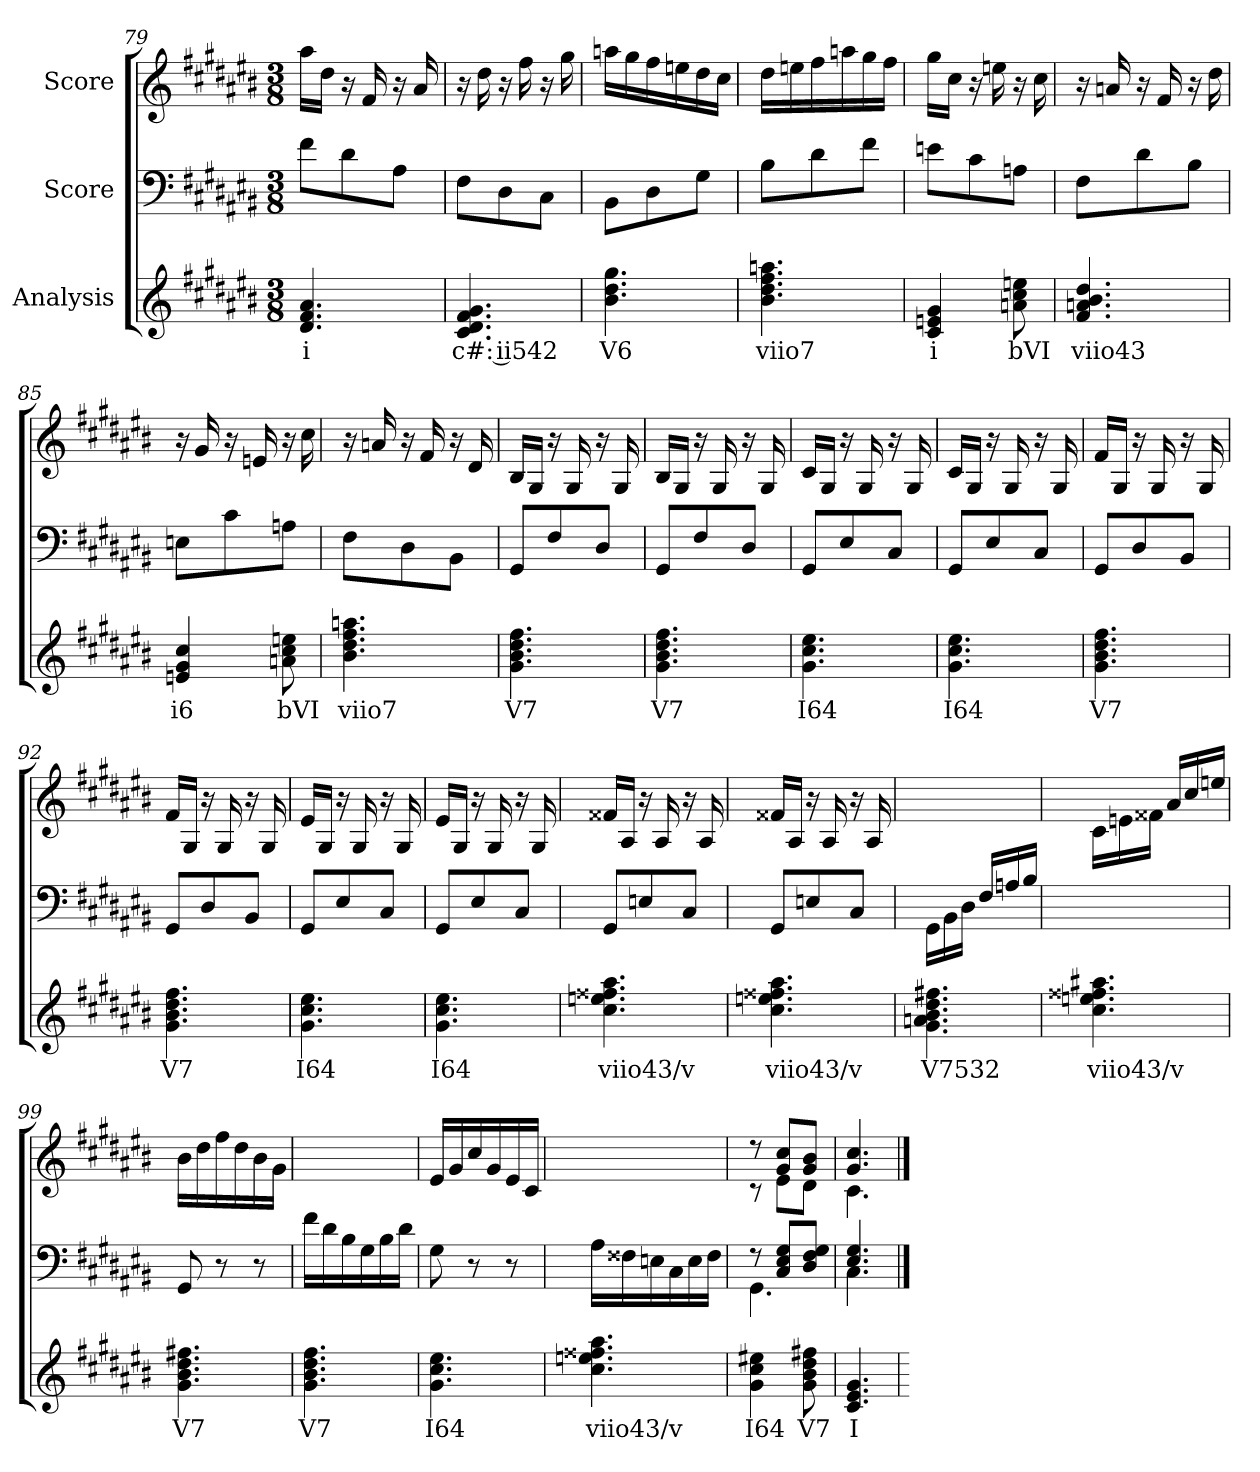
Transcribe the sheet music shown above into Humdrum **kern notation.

**kern	**text	**kern	**kern
*part3	*part3	*part2	*part1
*staff3	*staff3	*staff2	*staff1
*I"Analysis	*	*I"Score	*I"Score
*	*	*clefF4	*clefG2
*k[f#c#g#d#a#e#b#]	*	*k[f#c#g#d#a#e#b#]	*k[f#c#g#d#a#e#b#]
*M3/8	*	*M3/8	*M3/8
=79	=79	=79	=79
4.d# 4.f# 4.a#	i	8f#\L	16aa#\LL
.	.	.	16dd#\JJ
.	.	8d#\	16r
.	.	.	16f#/
.	.	8A#\J	16r
.	.	.	16a#/
!!LO:LB:g=z
=80	=80	=80	=80
4.c# 4.d# 4.f# 4.g#	c#: ii542	8F#\L	16r
.	.	.	16dd#\
.	.	8D#\	16r
.	.	.	16ff#\
.	.	8C#\J	16r
.	.	.	16gg#\
=81	=81	=81	=81
4.b# 4.dd# 4.gg#	V6	8BB#\L	16aan\LL
.	.	.	16gg#\
.	.	8D#\	16ff#\
.	.	.	16een\
.	.	8G#\J	16dd#\
.	.	.	16cc#\JJ
=82	=82	=82	=82
4.b# 4.dd# 4.ff# 4.aan	viio7	8B#\L	16dd#\LL
.	.	.	16een\
.	.	8d#\	16ff#\
.	.	.	16aan\
.	.	8f#\J	16gg#\
.	.	.	16ff#\JJ
=83	=83	=83	=83
4c# 4en 4g#	i	8en\L	16gg#\LL
.	.	.	16cc#\JJ
.	.	8c#\	16r
.	.	.	16een\
8an 8cc# 8een	bVI	8An\J	16r
.	.	.	16cc#\
=84	=84	=84	=84
4.f# 4.an 4.b# 4.dd#	viio43	8F#\L	16r
.	.	.	16an/
.	.	8d#\	16r
.	.	.	16f#/
.	.	8B#\J	16r
.	.	.	16dd#\
!!LO:PB:g=z
=85	=85	=85	=85
4en 4g# 4cc#	i6	8En\L	16r
.	.	.	16g#/
.	.	8c#\	16r
.	.	.	16en/
8an 8cc# 8een	bVI	8An\J	16r
.	.	.	16cc#\
=86	=86	=86	=86
4.b# 4.dd# 4.ff# 4.aan	viio7	8F#\L	16r
.	.	.	16an/
.	.	8D#\	16r
.	.	.	16f#/
.	.	8BB#\J	16r
.	.	.	16d#/
=87	=87	=87	=87
4.g# 4.b# 4.dd# 4.ff#	V7	8GG#/L	16B#/LL
.	.	.	16G#/JJ
.	.	8F#/	16r
.	.	.	16G#/
.	.	8D#/J	16r
.	.	.	16G#/
=88	=88	=88	=88
4.g# 4.b# 4.dd# 4.ff#	V7	8GG#/L	16B#/LL
.	.	.	16G#/JJ
.	.	8F#/	16r
.	.	.	16G#/
.	.	8D#/J	16r
.	.	.	16G#/
=89	=89	=89	=89
4.g# 4.cc# 4.ee#	I64	8GG#/L	16c#/LL
.	.	.	16G#/JJ
.	.	8E#/	16r
.	.	.	16G#/
.	.	8C#/J	16r
.	.	.	16G#/
!!LO:LB:g=z
=90	=90	=90	=90
4.g# 4.cc# 4.ee#	I64	8GG#/L	16c#/LL
.	.	.	16G#/JJ
.	.	8E#/	16r
.	.	.	16G#/
.	.	8C#/J	16r
.	.	.	16G#/
=91	=91	=91	=91
4.g# 4.b# 4.dd# 4.ff#	V7	8GG#/L	16f#/LL
.	.	.	16G#/JJ
.	.	8D#/	16r
.	.	.	16G#/
.	.	8BB#/J	16r
.	.	.	16G#/
=92	=92	=92	=92
4.g# 4.b# 4.dd# 4.ff#	V7	8GG#/L	16f#/LL
.	.	.	16G#/JJ
.	.	8D#/	16r
.	.	.	16G#/
.	.	8BB#/J	16r
.	.	.	16G#/
=93	=93	=93	=93
4.g# 4.cc# 4.ee#	I64	8GG#/L	16e#/LL
.	.	.	16G#/JJ
.	.	8E#/	16r
.	.	.	16G#/
.	.	8C#/J	16r
.	.	.	16G#/
=94	=94	=94	=94
4.g# 4.cc# 4.ee#	I64	8GG#/L	16e#/LL
.	.	.	16G#/JJ
.	.	8E#/	16r
.	.	.	16G#/
.	.	8C#/J	16r
.	.	.	16G#/
!!LO:LB:g=z
=95	=95	=95	=95
4.cc# 4.een 4.ff##X 4.aa#	viio43/v	8GG#/L	16f##X/LL
.	.	.	16A#/JJ
.	.	8En/	16r
.	.	.	16A#/
.	.	8C#/J	16r
.	.	.	16A#/
=96	=96	=96	=96
4.cc# 4.een 4.ff##X 4.aa#	viio43/v	8GG#/L	16f##X/LL
.	.	.	16A#/JJ
.	.	8En/	16r
.	.	.	16A#/
.	.	8C#/J	16r
.	.	.	16A#/
=97	=97	=97	=97
4.g# 4.an 4.b# 4.dd# 4.ff#X	V7532	16GG#\LL	4.ryy
.	.	16BB#\	.
.	.	16D#\JJ	.
.	.	16F#/LL	.
.	.	16An/	.
.	.	16B#/JJ	.
=98	=98	=98	=98
4.cc# 4.een 4.ff##X 4.aa#X	viio43/v	4.ryy	16c#\LL
.	.	.	16en\
.	.	.	16f##X\JJ
.	.	.	16a#/LL
.	.	.	16cc#/
.	.	.	16een/JJ
=99	=99	=99	=99
4.g# 4.b# 4.dd# 4.ff#X	V7	8GG#/	16b#\LL
.	.	.	16dd#\
.	.	8r	16ff#\
.	.	.	16dd#\
.	.	8r	16b#\
.	.	.	16g#\JJ
!!LO:LB:g=z
=100	=100	=100	=100
4.g# 4.b# 4.dd# 4.ff#	V7	16f#\LL	4.ryy
.	.	16d#\	.
.	.	16B#\	.
.	.	16G#\	.
.	.	16B#\	.
.	.	16d#\JJ	.
=101	=101	=101	=101
4.g# 4.cc# 4.ee#	I64	8G#\	16e#/LL
.	.	.	16g#/
.	.	8r	16cc#/
.	.	.	16g#/
.	.	8r	16e#/
.	.	.	16c#/JJ
=102	=102	=102	=102
4.cc# 4.een 4.ff##X 4.aa#	viio43/v	16A#\LL	4.ryy
.	.	16F##X\	.
.	.	16En\	.
.	.	16C#\	.
.	.	16E\	.
.	.	16F##\JJ	.
=103	=103	=103	=103
*	*	*^	*^
4g# 4cc# 4ee#X	I64	8r	4.GG#\	8r	8r
.	.	8C#/ 8E#/ 8G#/L	.	8g#/ 8cc#/L	8e#\L
8g# 8b# 8dd# 8ff#X	V7	8D#/ 8F#/ 8G#/J	.	8g#/ 8b#/J	8d#\J
=104	=104	=104	=104	=104	=104
4.c# 4.e# 4.g#	I	4.E#/ 4.G#/	4.C#\	4.g#/ 4.cc#/	4.c#\
*	*	*v	*v	*	*
*	*	*	*v	*v
=	==	==	==
*-	*-	*-	*-
